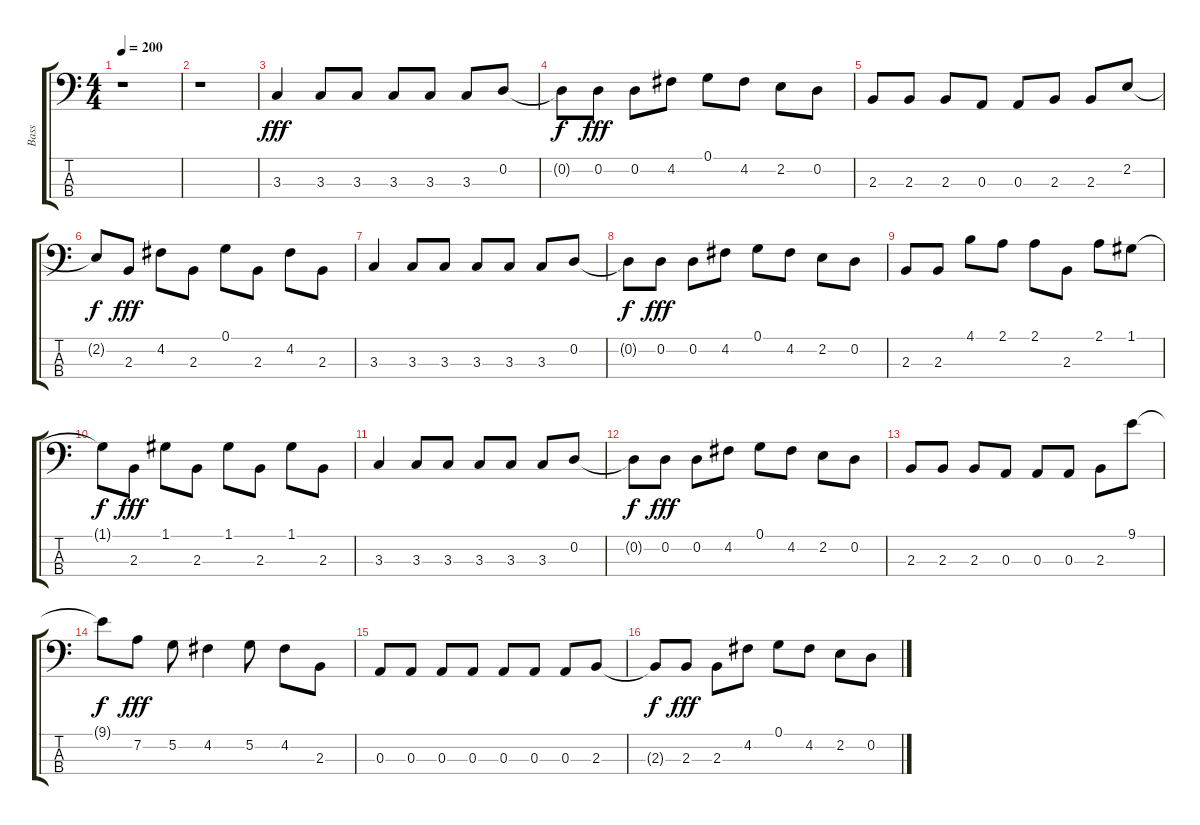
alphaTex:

\track ("Bass" "Bass") {instrument electricbassfinger}
\staff {score tabs}
\tuning (G2 D2 A1 E1) {hide}
\ts (4 4)
\tempo 200
\clef f4
\ks c
r.1{dy fff instrument electricbassfinger} |
r.1 |
3.3.4 3.3.8 3.3.8 3.3.8 3.3.8 3.3.8 0.2.8 |
0.2{t}.8{dy f} 0.2.8{dy fff} 0.2.8 4.2.8 0.1.8 4.2.8 2.2.8 0.2.8 |
2.3.8 2.3.8 2.3.8 0.3.8 0.3.8 2.3.8 2.3.8 2.2.8 |
2.2{t}.8{dy f} 2.3.8{dy fff} 4.2.8 2.3.8 0.1.8 2.3.8 4.2.8 2.3.8 |
3.3.4 3.3.8 3.3.8 3.3.8 3.3.8 3.3.8 0.2.8 |
0.2{t}.8{dy f} 0.2.8{dy fff} 0.2.8 4.2.8 0.1.8 4.2.8 2.2.8 0.2.8 |
2.3.8 2.3.8 4.1.8 2.1.8 2.1.8 2.3.8 2.1.8 1.1.8 |
1.1{t}.8{dy f} 2.3.8{dy fff} 1.1.8 2.3.8 1.1.8 2.3.8 1.1.8 2.3.8 |
3.3.4 3.3.8 3.3.8 3.3.8 3.3.8 3.3.8 0.2.8 |
0.2{t}.8{dy f} 0.2.8{dy fff} 0.2.8 4.2.8 0.1.8 4.2.8 2.2.8 0.2.8 |
2.3.8 2.3.8 2.3.8 0.3.8 0.3.8 0.3.8 2.3.8 9.1.8 |
9.1{t}.8{dy f} 7.2.8{dy fff} 5.2.8 4.2.4 5.2.8 4.2.8 2.3.8 |
0.3.8 0.3.8 0.3.8 0.3.8 0.3.8 0.3.8 0.3.8 2.3.8 |
2.3{t}.8{dy f} 2.3.8{dy fff} 2.3.8 4.2.8 0.1.8 4.2.8 2.2.8 0.2.8
